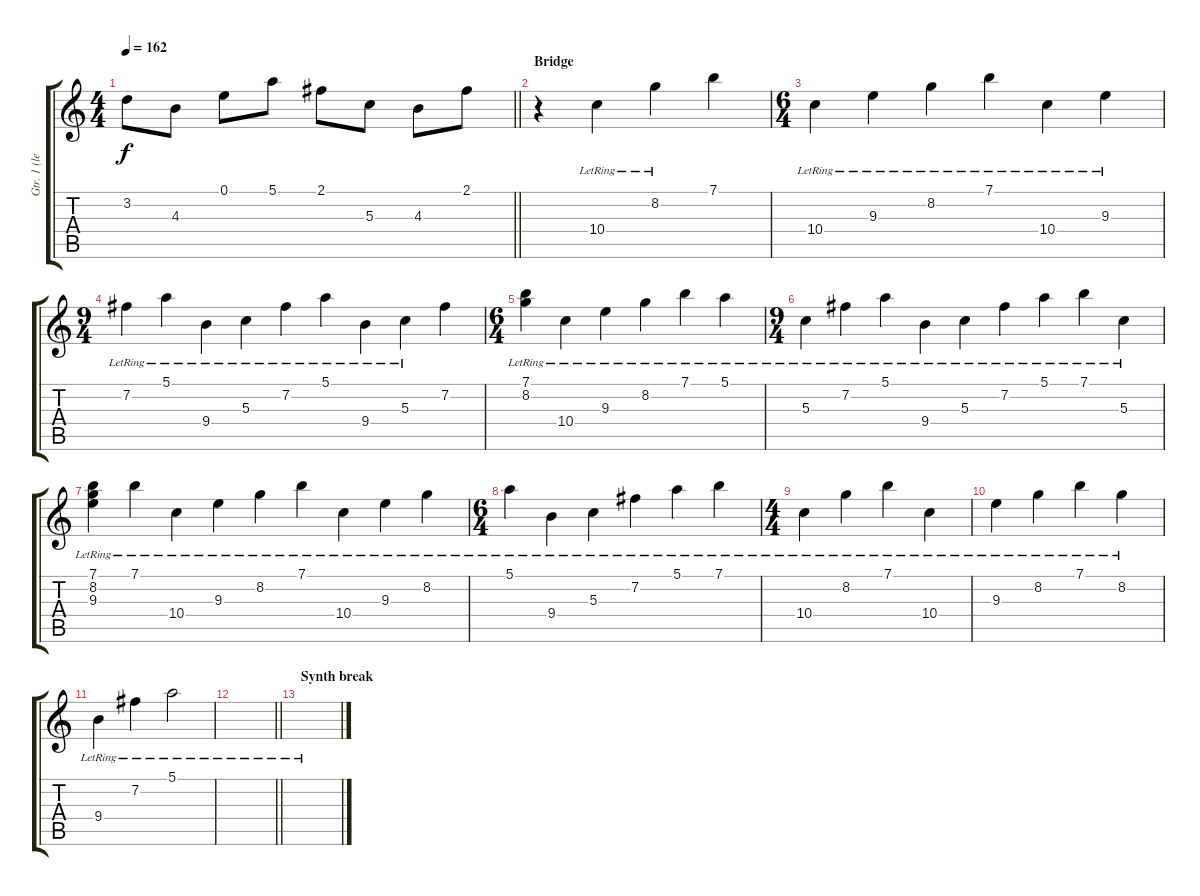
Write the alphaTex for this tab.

\track ("Gtr. 1 (left)" "Gtr. 1 (le") {instrument electricguitarjazz}
\staff {score tabs}
\tuning (E4 B3 G3 D3 A2 D2) {hide}
\ts (4 4)
\tempo 162
\clef g2
\barLineRight lightlight
\ks c
3.2.8{dy f} 4.3.8 0.1.8 5.1.8 2.1.8 5.3.8 4.3.8 2.1.8 |
\section ("" "Bridge")
r.4{instrument electricguitarjazz} 10.4{lr}.4 8.2{lr}.4 7.1.4 |
\ts (6 4)
10.4{lr}.4 9.3{lr}.4 8.2{lr}.4 7.1{lr}.4 10.4{lr}.4 9.3{lr}.4 |
\ts (9 4)
7.2{lr}.4 5.1{lr}.4 9.4{lr}.4 5.3{lr}.4 7.2{lr}.4 5.1{lr}.4 9.4{lr}.4 5.3{lr}.4 7.2.4 |
\ts (6 4)
(7.1{lr} 8.2{lr}).4 10.4{lr}.4 9.3{lr}.4 8.2{lr}.4 7.1{lr}.4 5.1{lr}.4 |
\ts (9 4)
5.3{lr}.4 7.2{lr}.4 5.1{lr}.4 9.4{lr}.4 5.3{lr}.4 7.2{lr}.4 5.1{lr}.4 7.1{lr}.4 5.3{lr}.4 |
(7.1 8.2{lr} 9.3{lr}).4 7.1{lr}.4 10.4{lr}.4 9.3{lr}.4 8.2{lr}.4 7.1{lr}.4 10.4{lr}.4 9.3{lr}.4 8.2{lr}.4 |
\ts (6 4)
5.1{lr}.4 9.4{lr}.4 5.3{lr}.4 7.2{lr}.4 5.1{lr}.4 7.1{lr}.4 |
\ts (4 4)
10.4{lr}.4 8.2{lr}.4 7.1{lr}.4 10.4{lr}.4 |
9.3{lr}.4 8.2{lr}.4 7.1{lr}.4 8.2{lr}.4 |
9.4{lr}.4 7.2{lr}.4 5.1{lr}.2 |
\barLineRight lightlight
|
\section ("" "Synth break")
